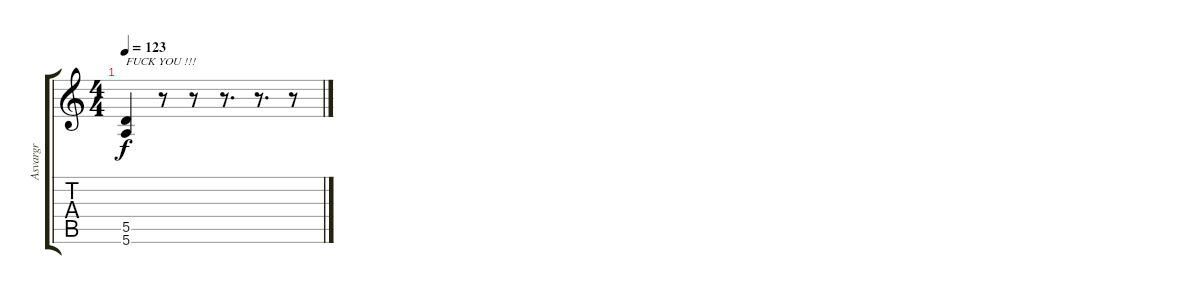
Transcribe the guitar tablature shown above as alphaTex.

\track ("Asvargr" "Asvargr") {instrument overdrivenguitar}
\staff {score tabs}
\tuning (E4 B3 G3 D3 A2 E2) {hide}
\ts (4 4)
\tempo 123
\clef g2
\ks c
(5.5 5.6).4{txt "FUCK YOU !!!" dy f} r.8 r.8 r.8{d} r.8{d} r.8
